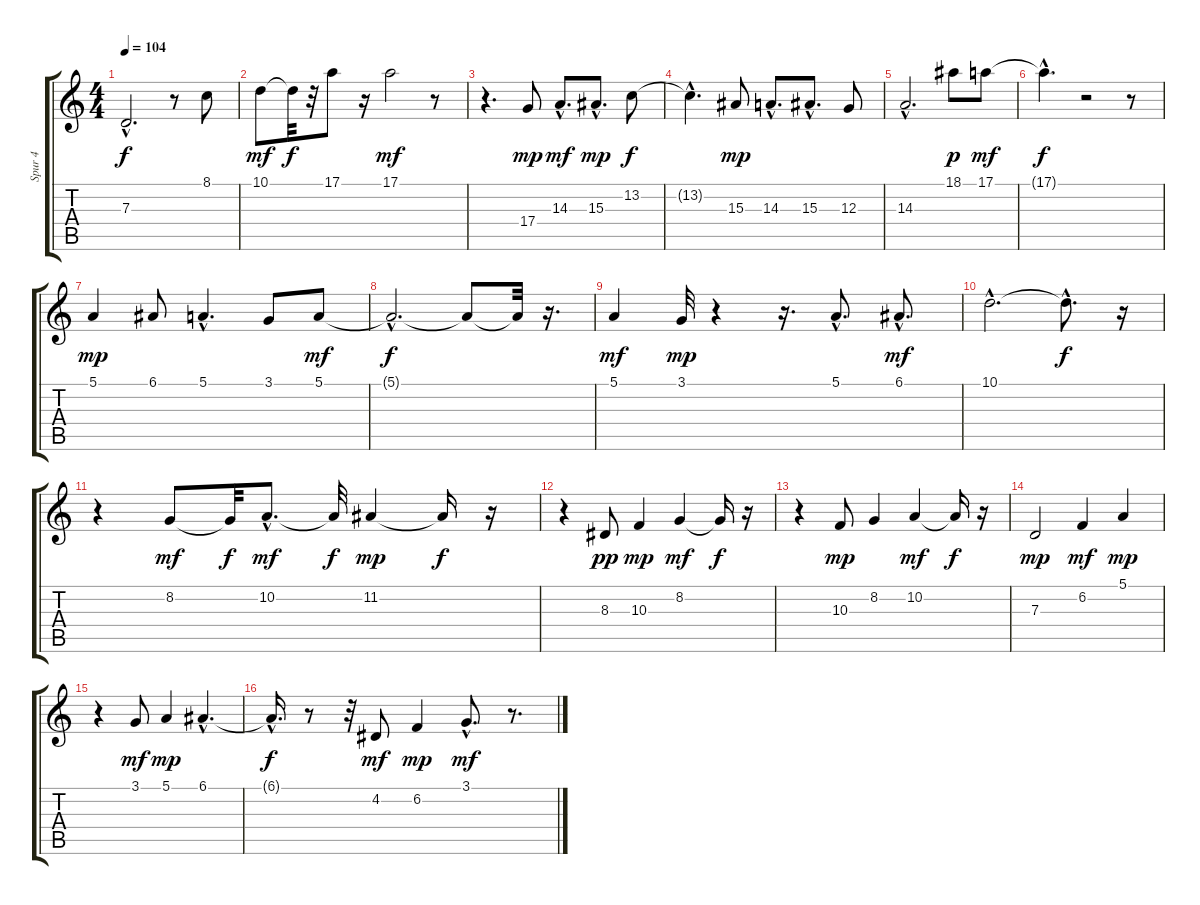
\track ("Spur 4" "Spur 4") {instrument pad1newage}
\staff {score tabs}
\tuning (E4 B3 G3 D3 A2 E2) {hide}
\ts (4 4)
\tempo 104
\clef g2
\ks c
7.3{hac t}.2{d dy f} r.8 8.1.8 |
10.1.8{dy mf} 10.1{t}.32{dy f} r.32 17.1.8 r.16 17.1.2{dy mf} r.8 |
r.4{d} 17.4.8{dy mp} 14.3{hac}.8{d dy mf} 15.3{hac}.8{d dy mp} 13.2.8{dy f} |
13.2{hac t}.4{d} 15.3.8{dy mp} 14.3{hac}.8{d} 15.3{hac}.8{d} 12.3.8 |
14.3{hac}.2{d} 18.1.8{dy p} 17.1.8{dy mf} |
17.1{hac t}.4{d dy f} r.2 r.8 |
5.1.4{dy mp} 6.1.8 5.1{hac}.4{d} 3.1.8 5.1.8{dy mf} |
5.1{hac t}.2{d dy f} 5.1{t}.8 5.1{t}.32 r.16{d} |
5.1.4{dy mf} 3.1.32{dy mp} r.4 r.16{d} 5.1{hac}.8{d} 6.1{hac}.8{d dy mf} |
10.1{hac}.2{d} 10.1{hac t}.8{d dy f} r.16 |
r.4 8.2.8{dy mf} 8.2{t}.32{dy f} 10.2{hac}.8{d dy mf} 10.2{t}.32{dy f} 11.2.4{dy mp} 11.2{t}.16{dy f} r.16 |
r.4 8.3.8{dy pp} 10.3.4{dy mp} 8.2.4{dy mf} 8.2{t}.16{dy f} r.16 |
r.4 10.3.8{dy mp} 8.2.4 10.2.4{dy mf} 10.2{t}.16{dy f} r.16 |
7.3.2{dy mp} 6.2.4{dy mf} 5.1.4{dy mp} |
r.4 3.1.8{dy mf} 5.1.4{dy mp} 6.1{hac}.4{d} |
6.1{hac t}.16{d dy f} r.8 r.32 4.2.8{dy mf} 6.2.4{dy mp} 3.1{hac}.8{d dy mf} r.8{d}
